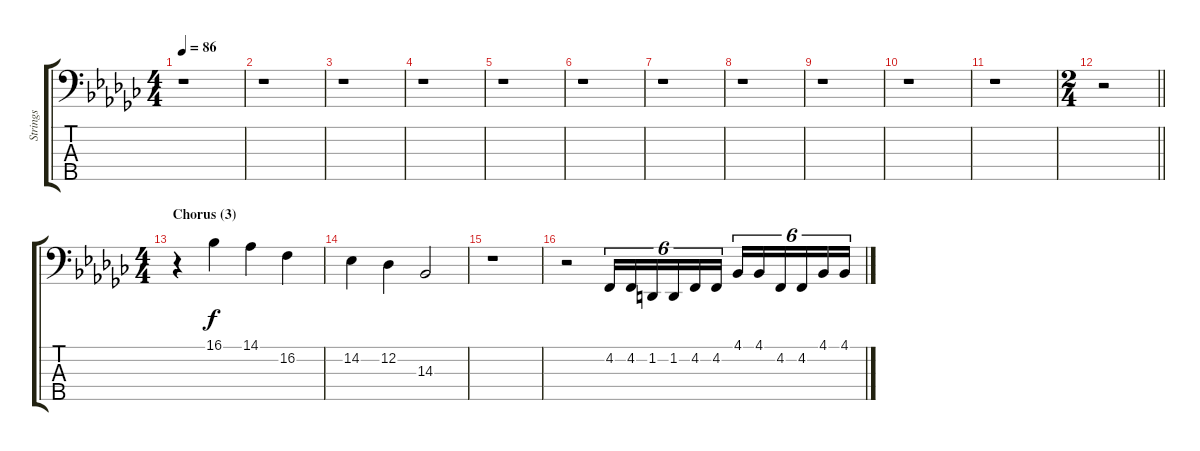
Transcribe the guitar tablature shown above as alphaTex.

\track ("Strings" "Strings") {instrument stringensemble1}
\staff {score tabs}
\tuning (Gb2 Db2 Ab1 Eb1 Bb0) {hide}
\ts (4 4)
\tempo 86
\clef f4
\ks ebminor
r.1{dy f} |
r.1 |
r.1 |
r.1 |
r.1 |
r.1 |
r.1 |
r.1 |
r.1 |
r.1 |
r.1 |
\ts (2 4)
\barLineRight lightlight
r.2 |
\ts (4 4)
\section ("" "Chorus (3)")
r.4 16.1.4 14.1.4 16.2.4 |
14.2.4 12.2.4 14.3.2 |
r.1 |
r.2 4.2.16{tu (6 4)} 4.2.16{tu (6 4)} 1.2.16{tu (6 4)} 1.2.16{tu (6 4)} 4.2.16{tu (6 4)} 4.2.16{tu (6 4)} 4.1.16{tu (6 4)} 4.1.16{tu (6 4)} 4.2.16{tu (6 4)} 4.2.16{tu (6 4)} 4.1.16{tu (6 4)} 4.1.16{tu (6 4)}
